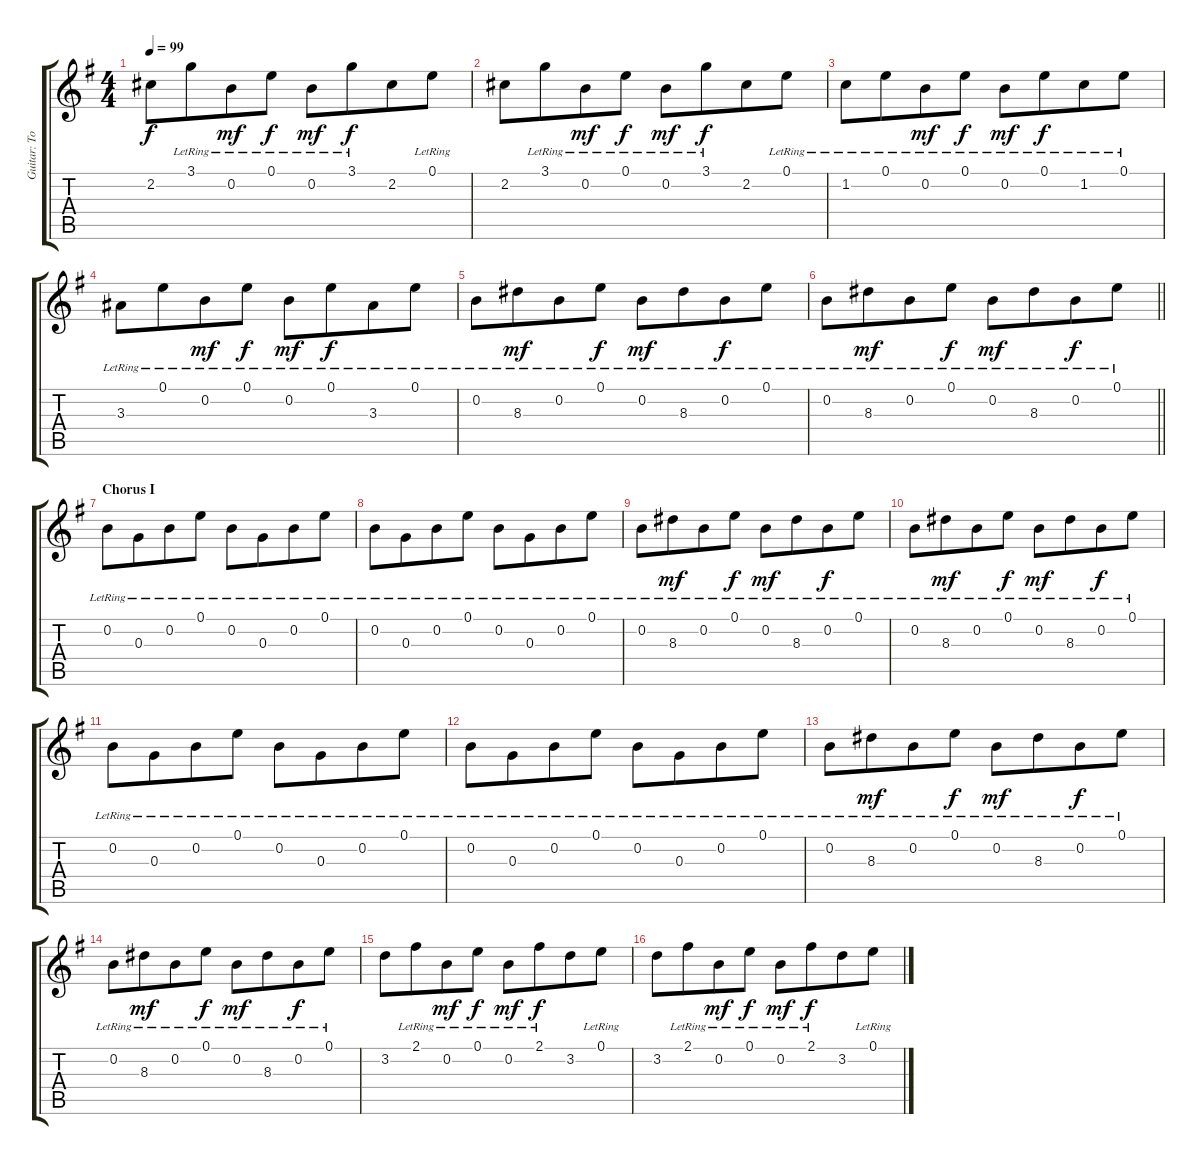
\track ("Guitar: Tony" "Guitar: To") {instrument acousticguitarsteel}
\staff {score tabs}
\tuning (E4 B3 G3 D3 A2 E2) {hide}
\ts (4 4)
\tempo 99
\clef g2
\ks g
2.2.8{dy f} 3.1{lr}.8{beam merge} 0.2{lr}.8{dy mf} 0.1{lr}.8{dy f} 0.2{lr}.8{dy mf} 3.1{lr}.8{dy f beam merge} 2.2.8 0.1{lr}.8 |
2.2.8 3.1{lr}.8{beam merge} 0.2{lr}.8{dy mf} 0.1{lr}.8{dy f} 0.2{lr}.8{dy mf} 3.1{lr}.8{dy f beam merge} 2.2.8 0.1{lr}.8 |
1.2{lr}.8 0.1{lr}.8{beam merge} 0.2{lr}.8{dy mf} 0.1{lr}.8{dy f} 0.2{lr}.8{dy mf} 0.1{lr}.8{dy f beam merge} 1.2{lr}.8 0.1{lr}.8 |
3.3{lr}.8 0.1{lr}.8{beam merge} 0.2{lr}.8{dy mf} 0.1{lr}.8{dy f} 0.2{lr}.8{dy mf} 0.1{lr}.8{dy f beam merge} 3.3{lr}.8 0.1{lr}.8 |
0.2{lr}.8 8.3{lr}.8{dy mf beam merge} 0.2{lr}.8 0.1{lr}.8{dy f} 0.2{lr}.8{dy mf} 8.3{lr}.8{beam merge} 0.2{lr}.8{dy f} 0.1{lr}.8 |
\barLineRight lightlight
0.2{lr}.8 8.3{lr}.8{dy mf beam merge} 0.2{lr}.8 0.1{lr}.8{dy f} 0.2{lr}.8{dy mf} 8.3{lr}.8{beam merge} 0.2{lr}.8{dy f} 0.1{lr}.8 |
\section ("" "Chorus I")
0.2{lr}.8 0.3{lr}.8{beam merge} 0.2{lr}.8 0.1{lr}.8{beam split} 0.2{lr}.8 0.3{lr}.8{beam merge} 0.2{lr}.8 0.1{lr}.8 |
0.2{lr}.8 0.3{lr}.8{beam merge} 0.2{lr}.8 0.1{lr}.8{beam split} 0.2{lr}.8 0.3{lr}.8{beam merge} 0.2{lr}.8 0.1{lr}.8 |
0.2{lr}.8 8.3{lr}.8{dy mf beam merge} 0.2{lr}.8 0.1{lr}.8{dy f} 0.2{lr}.8{dy mf} 8.3{lr}.8{beam merge} 0.2{lr}.8{dy f} 0.1{lr}.8 |
0.2{lr}.8 8.3{lr}.8{dy mf beam merge} 0.2{lr}.8 0.1{lr}.8{dy f} 0.2{lr}.8{dy mf} 8.3{lr}.8{beam merge} 0.2{lr}.8{dy f} 0.1{lr}.8 |
0.2{lr}.8 0.3{lr}.8{beam merge} 0.2{lr}.8 0.1{lr}.8{beam split} 0.2{lr}.8 0.3{lr}.8{beam merge} 0.2{lr}.8 0.1{lr}.8 |
0.2{lr}.8 0.3{lr}.8{beam merge} 0.2{lr}.8 0.1{lr}.8{beam split} 0.2{lr}.8 0.3{lr}.8{beam merge} 0.2{lr}.8 0.1{lr}.8 |
0.2{lr}.8 8.3{lr}.8{dy mf beam merge} 0.2{lr}.8 0.1{lr}.8{dy f} 0.2{lr}.8{dy mf} 8.3{lr}.8{beam merge} 0.2{lr}.8{dy f} 0.1{lr}.8 |
0.2{lr}.8 8.3{lr}.8{dy mf beam merge} 0.2{lr}.8 0.1{lr}.8{dy f} 0.2{lr}.8{dy mf} 8.3{lr}.8{beam merge} 0.2{lr}.8{dy f} 0.1{lr}.8 |
3.2.8 2.1{lr}.8{beam merge} 0.2{lr}.8{dy mf} 0.1{lr}.8{dy f} 0.2{lr}.8{dy mf} 2.1{lr}.8{dy f beam merge} 3.2.8 0.1{lr}.8 |
3.2.8 2.1{lr}.8{beam merge} 0.2{lr}.8{dy mf} 0.1{lr}.8{dy f} 0.2{lr}.8{dy mf} 2.1{lr}.8{dy f beam merge} 3.2.8 0.1{lr}.8
